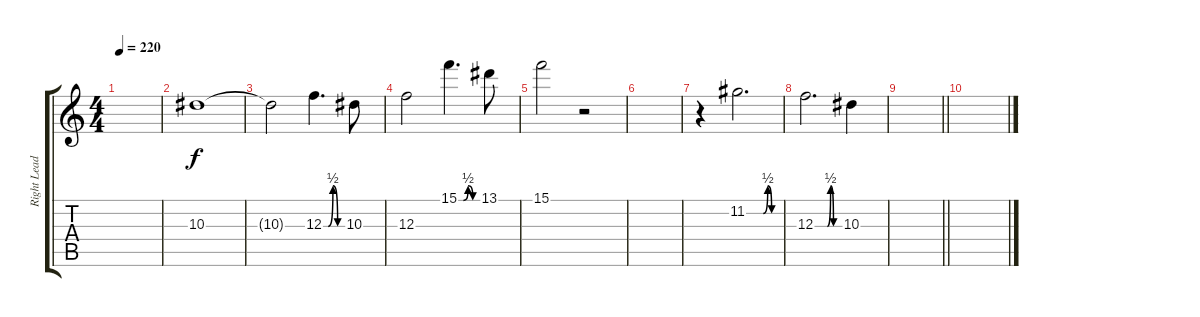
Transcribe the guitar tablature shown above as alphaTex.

\track ("Right Lead 2" "Right Lead") {instrument distortionguitar}
\staff {score tabs}
\tuning (D4 A3 F3 C3 G2 C2) {hide}
\ts (4 4)
\tempo 220
\clef g2
\ks c
|
10.3.1 |
10.3{t}.2 12.3{be (custom 0 0 15 0 30 2 45 0 60 0)}.4{d} 10.3.8 |
12.3.2 15.1{be (custom 0 0 15 0 30 2 45 0 60 0)}.4{d} 13.1.8 |
15.1.2 r.2 |
|
r.4 11.2{be (custom 0 0 30 0 38 2 45 0 60 0)}.2{d} |
12.3{be (custom 0 0 30 0 38 2 45 0 60 0)}.2{d} 10.3.4 |
\barLineRight lightlight
|
\section ("" "")
